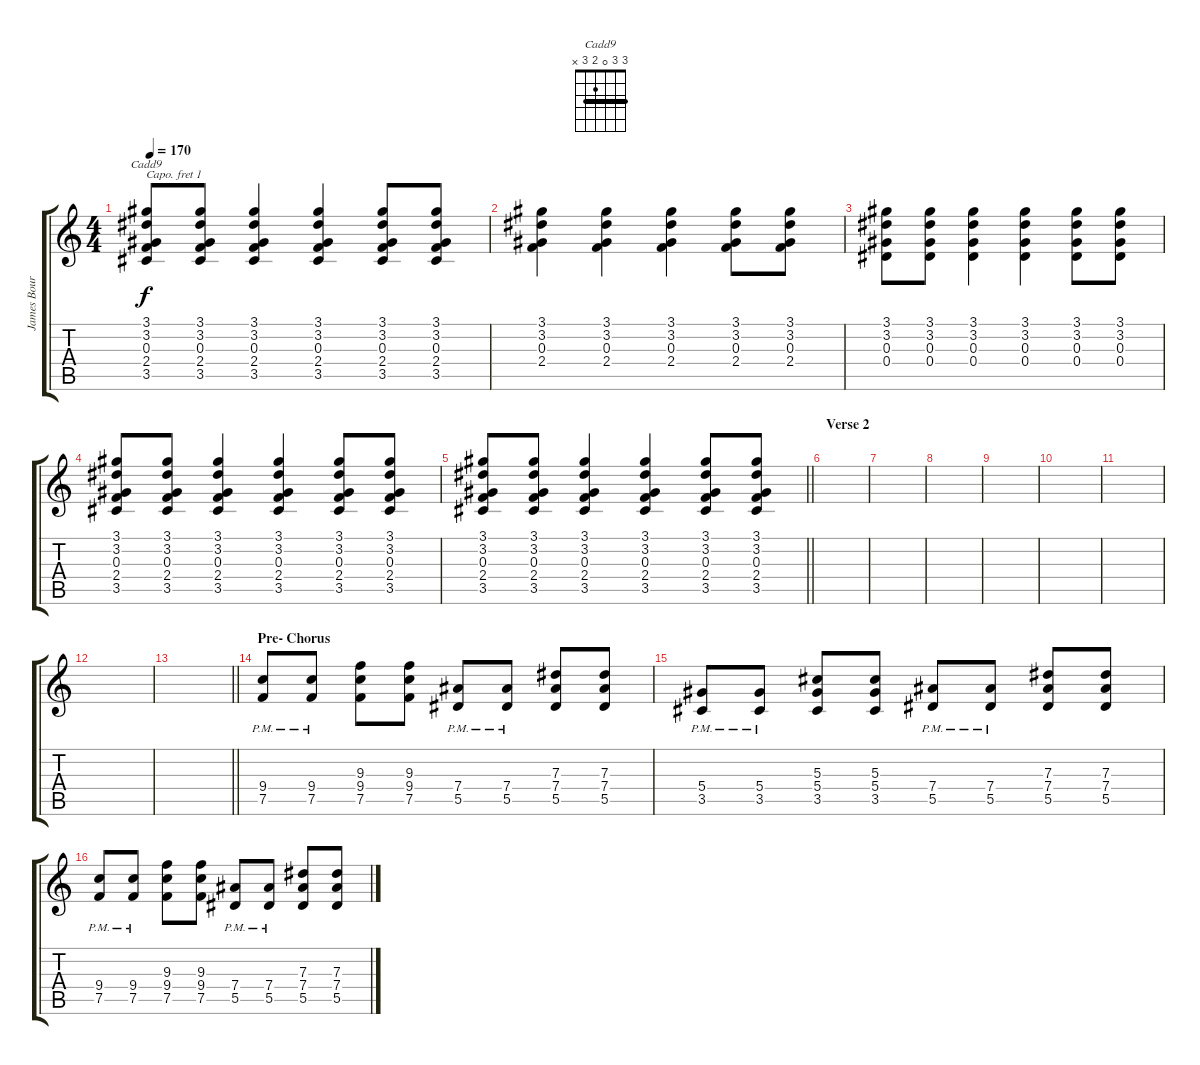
\track ("James Bourne" "James Bour") {instrument overdrivenguitar}
\staff {score tabs}
\capo 1
\tuning (E4 B3 G3 D3 A2 E2) {hide}
\chord ("Cadd9" 3 3 0 2 3 x) {barre 3}
\ts (4 4)
\tempo 170
\clef g2
\ks c
(3.1 3.2 0.3 2.4 3.5).8{ch "Cadd9" dy f} (3.1 3.2 0.3 2.4 3.5).8 (3.1 3.2 0.3 2.4 3.5).4 (3.1 3.2 0.3 2.4 3.5).4 (3.1 3.2 0.3 2.4 3.5).8 (3.1 3.2 0.3 2.4 3.5).8 |
(3.1 3.2 0.3 2.4).4 (3.1 3.2 0.3 2.4).4 (3.1 3.2 0.3 2.4).4 (3.1 3.2 0.3 2.4).8 (3.1 3.2 0.3 2.4).8 |
(3.1 3.2 0.3 0.4).8 (3.1 3.2 0.3 0.4).8 (3.1 3.2 0.3 0.4).4 (3.1 3.2 0.3 0.4).4 (3.1 3.2 0.3 0.4).8 (3.1 3.2 0.3 0.4).8 |
(3.1 3.2 0.3 2.4 3.5).8 (3.1 3.2 0.3 2.4 3.5).8 (3.1 3.2 0.3 2.4 3.5).4 (3.1 3.2 0.3 2.4 3.5).4 (3.1 3.2 0.3 2.4 3.5).8 (3.1 3.2 0.3 2.4 3.5).8 |
\barLineRight lightlight
(3.1 3.2 0.3 2.4 3.5).8 (3.1 3.2 0.3 2.4 3.5).8 (3.1 3.2 0.3 2.4 3.5).4 (3.1 3.2 0.3 2.4 3.5).4 (3.1 3.2 0.3 2.4 3.5).8 (3.1 3.2 0.3 2.4 3.5).8 |
\section ("" "Verse 2")
|
|
|
|
|
|
|
\barLineRight lightlight
|
\section ("" "Pre- Chorus")
(9.4{pm} 7.5{pm}).8 (9.4{pm} 7.5{pm}).8 (9.3 9.4 7.5).8 (9.3 9.4 7.5).8 (7.4{pm} 5.5{pm}).8 (7.4{pm} 5.5{pm}).8 (7.3 7.4 5.5).8 (7.3 7.4 5.5).8 |
(5.4{pm} 3.5{pm}).8 (5.4{pm} 3.5{pm}).8 (5.3 5.4 3.5).8 (5.3 5.4 3.5).8 (7.4{pm} 5.5{pm}).8 (7.4{pm} 5.5{pm}).8 (7.3 7.4 5.5).8 (7.3 7.4 5.5).8 |
(9.4{pm} 7.5{pm}).8 (9.4{pm} 7.5{pm}).8 (9.3 9.4 7.5).8 (9.3 9.4 7.5).8 (7.4{pm} 5.5{pm}).8 (7.4{pm} 5.5{pm}).8 (7.3 7.4 5.5).8 (7.3 7.4 5.5).8
